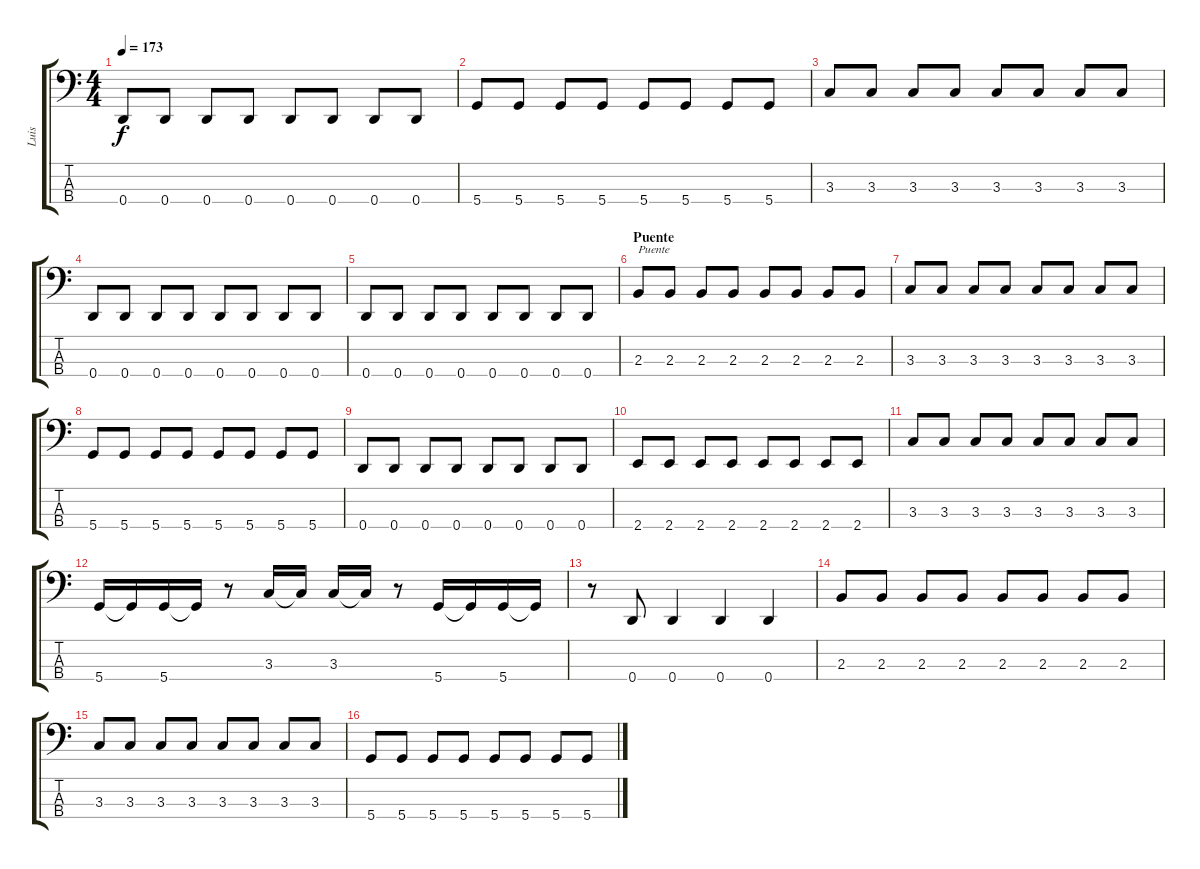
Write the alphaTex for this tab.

\track ("Luis" "Luis") {instrument electricbassfinger}
\staff {score tabs}
\tuning (G2 D2 A1 D1) {hide}
\ts (4 4)
\tempo 173
\clef f4
\ks c
0.4.8{dy f} 0.4.8 0.4.8 0.4.8 0.4.8 0.4.8 0.4.8 0.4.8 |
5.4.8 5.4.8 5.4.8 5.4.8 5.4.8 5.4.8 5.4.8 5.4.8 |
3.3.8 3.3.8 3.3.8 3.3.8 3.3.8 3.3.8 3.3.8 3.3.8 |
0.4.8 0.4.8 0.4.8 0.4.8 0.4.8 0.4.8 0.4.8 0.4.8 |
0.4.8 0.4.8 0.4.8 0.4.8 0.4.8 0.4.8 0.4.8 0.4.8 |
\section ("" "Puente")
2.3.8{txt "Puente"} 2.3.8 2.3.8 2.3.8 2.3.8 2.3.8 2.3.8 2.3.8 |
3.3.8 3.3.8 3.3.8 3.3.8 3.3.8 3.3.8 3.3.8 3.3.8 |
5.4.8 5.4.8 5.4.8 5.4.8 5.4.8 5.4.8 5.4.8 5.4.8 |
0.4.8 0.4.8 0.4.8 0.4.8 0.4.8 0.4.8 0.4.8 0.4.8 |
2.4.8 2.4.8 2.4.8 2.4.8 2.4.8 2.4.8 2.4.8 2.4.8 |
3.3.8 3.3.8 3.3.8 3.3.8 3.3.8 3.3.8 3.3.8 3.3.8 |
5.4.16 5.4{t}.16 5.4.16 5.4{t}.16 r.8 3.3.16 3.3{t}.16 3.3.16 3.3{t}.16 r.8 5.4.16 5.4{t}.16 5.4.16 5.4{t}.16 |
r.8 0.4.8 0.4.4 0.4.4 0.4.4 |
2.3.8 2.3.8 2.3.8 2.3.8 2.3.8 2.3.8 2.3.8 2.3.8 |
3.3.8 3.3.8 3.3.8 3.3.8 3.3.8 3.3.8 3.3.8 3.3.8 |
5.4.8 5.4.8 5.4.8 5.4.8 5.4.8 5.4.8 5.4.8 5.4.8
